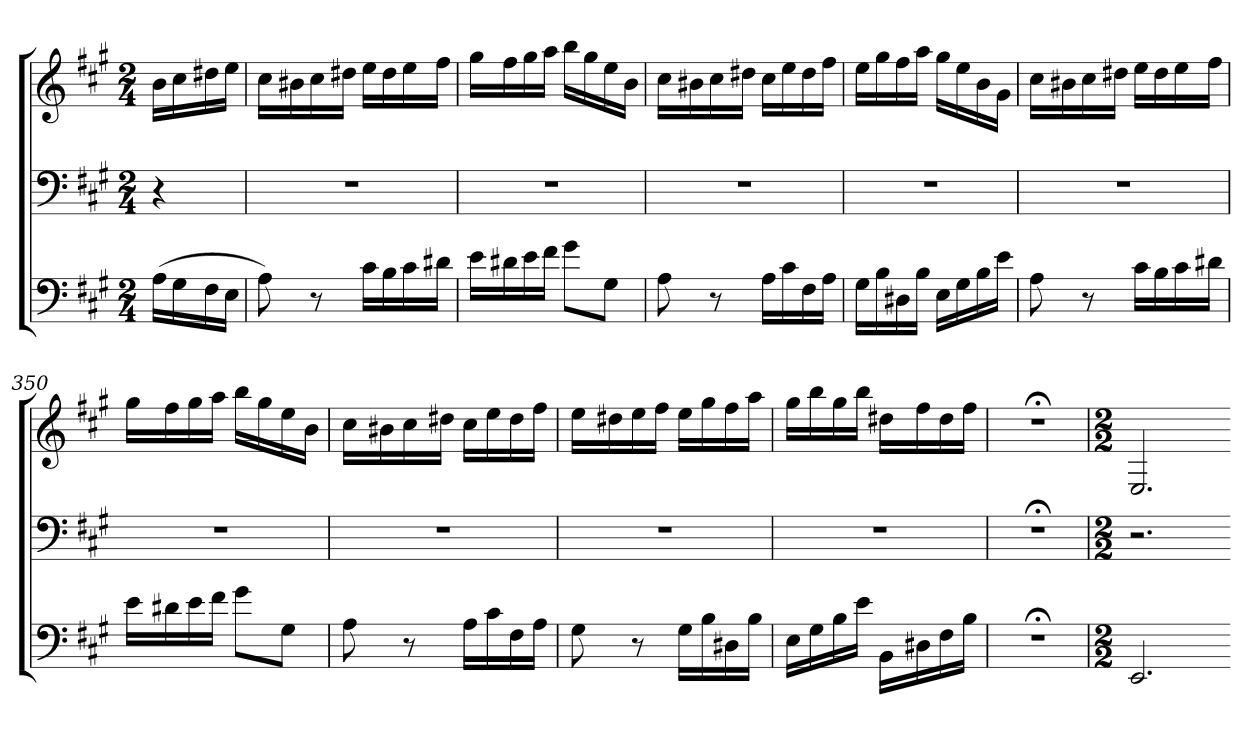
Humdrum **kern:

**kern	**kern	**kern
*part3	*part2	*part1
*staff3	*staff2	*staff1
*clefF4	*clefF4	*clefG2
*k[f#c#g#]	*k[f#c#g#]	*k[f#c#g#]
*A:	*A:	*A:
*M2/4	*M2/4	*M2/4
=	=	=
(16ALL	4r	16bLL
16G#	.	16cc#
16F#	.	16dd#X
16EJJ	.	16eeJJ
=345	=345	=345
8A)	2r	16cc#LL
.	.	16b#X
8r	.	16cc#
.	.	16dd#XJJ
16c#LL	.	16eeLL
16B	.	16dd#
16c#	.	16ee
16d#XJJ	.	16ff#JJ
=346	=346	=346
16eLL	2r	16gg#LL
16d#X	.	16ff#
16e	.	16gg#
16f#JJ	.	16aaJJ
8g#L	.	16bbLL
.	.	16gg#
8G#J	.	16ee
.	.	16bJJ
=347	=347	=347
8A	2r	16cc#LL
.	.	16b#X
8r	.	16cc#
.	.	16dd#XJJ
16ALL	.	16cc#LL
16c#	.	16ee
16F#	.	16dd#
16AJJ	.	16ff#JJ
=348	=348	=348
16G#LL	2r	16eeLL
16B	.	16gg#
16D#X	.	16ff#
16BJJ	.	16aaJJ
16ELL	.	16gg#LL
16G#	.	16ee
16B	.	16b
16eJJ	.	16g#JJ
=349	=349	=349
8A	2r	16cc#LL
.	.	16b#X
8r	.	16cc#
.	.	16dd#XJJ
16c#LL	.	16eeLL
16B	.	16dd#
16c#	.	16ee
16d#XJJ	.	16ff#JJ
=350	=350	=350
16eLL	2r	16gg#LL
16d#X	.	16ff#
16e	.	16gg#
16f#JJ	.	16aaJJ
8g#L	.	16bbLL
.	.	16gg#
8G#J	.	16ee
.	.	16bJJ
=351	=351	=351
8A	2r	16cc#LL
.	.	16b#X
8r	.	16cc#
.	.	16dd#XJJ
16ALL	.	16cc#LL
16c#	.	16ee
16F#	.	16dd#
16AJJ	.	16ff#JJ
=352	=352	=352
8G#	2r	16eeLL
.	.	16dd#X
8r	.	16ee
.	.	16ff#JJ
16G#LL	.	16eeLL
16B	.	16gg#
16D#X	.	16ff#
16BJJ	.	16aaJJ
=353	=353	=353
16ELL	2r	16gg#LL
16G#	.	16bb
16B	.	16gg#
16eJJ	.	16bbJJ
16BBLL	.	16dd#XLL
16D#X	.	16ff#
16F#	.	16dd#
16BJJ	.	16ff#JJ
=354	=354	=354
2r;<	2r;<	2r;<
=	=	=
*M2/2	*M2/2	*M2/2
2.EE	2.r	2.E
=-	=-	=-
*-	*-	*-
